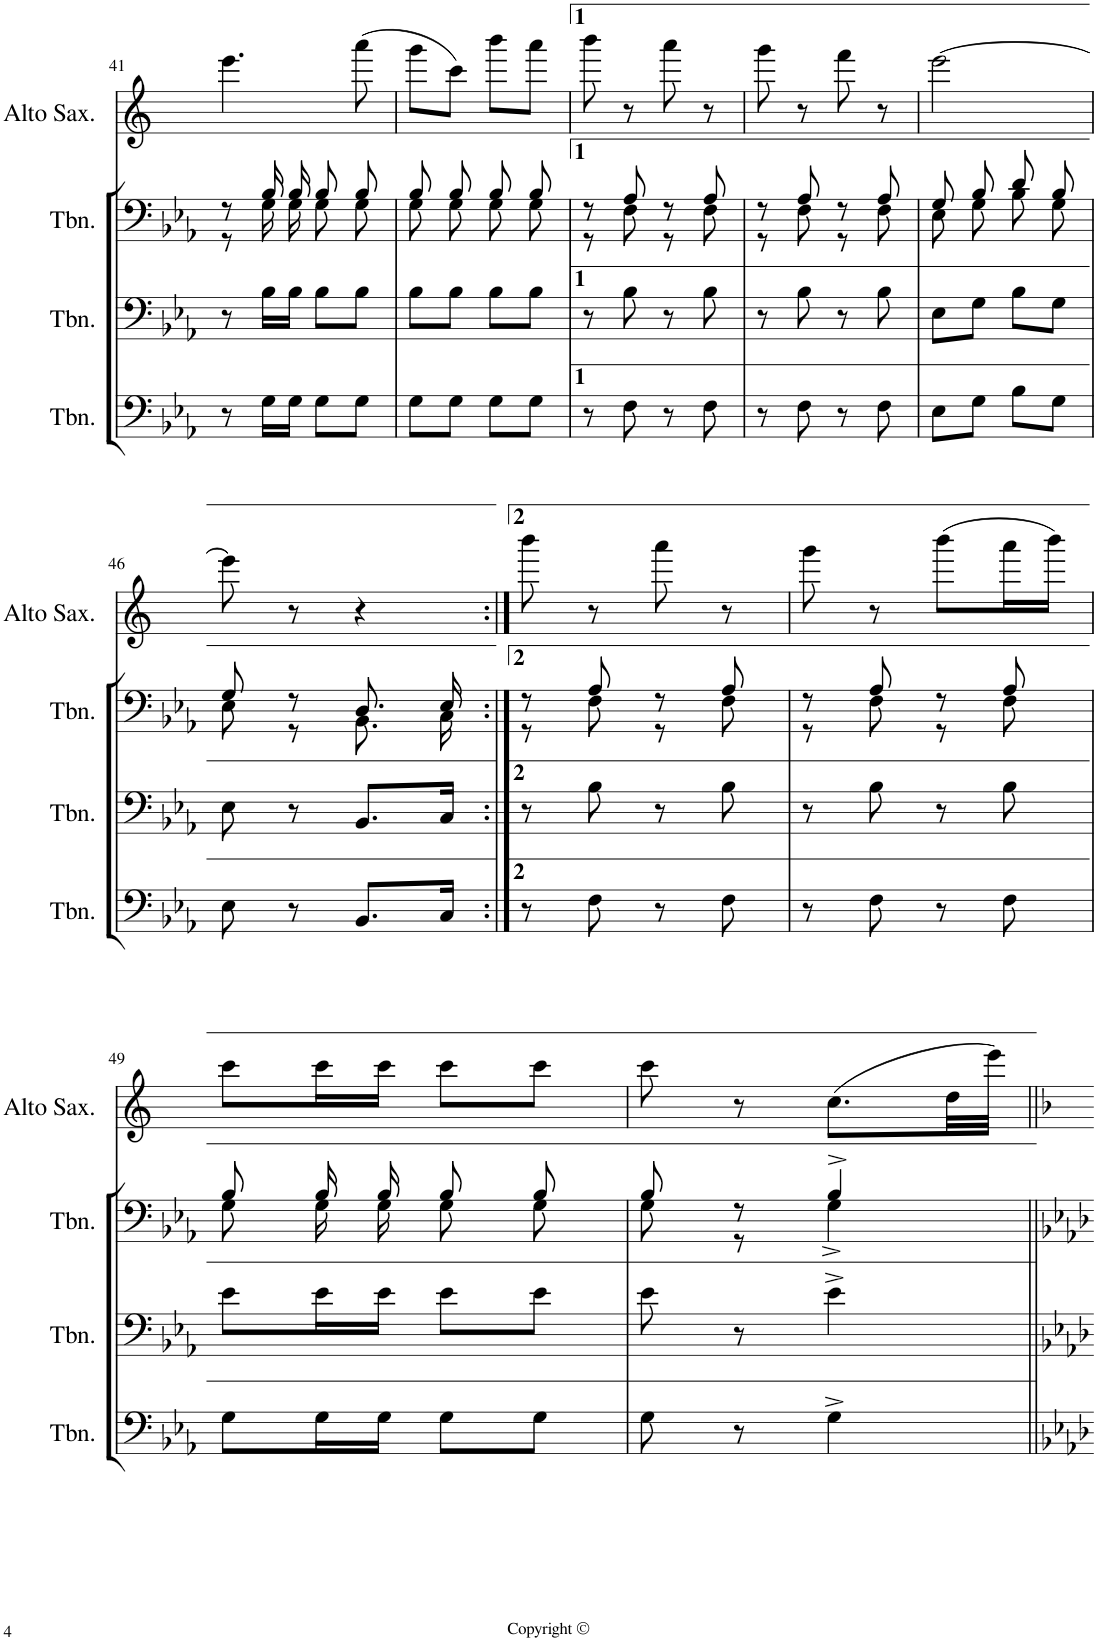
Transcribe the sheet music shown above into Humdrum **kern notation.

**kern	**kern	**kern	**kern
*part4	*part3	*part2	*part1
*staff4	*staff3	*staff2	*staff1
*I"Trombone 2	*I"Trombone 1	*I"Trombone	*I"Alto Saxophone
*I'Tbn.	*I'Tbn.	*I'Tbn.	*I'Alto Sax.
!!LO:PB:g=z
*clefF4	*clefF4	*clefF4	*clefG2
*	*	*	*Trd5c9
*k[b-e-a-]	*k[b-e-a-]	*k[b-e-a-]	*k[]
*M2/4	*M2/4	*M2/4	*M2/4
=41	=41	=41	=41
*	*	*^	*
8r	8r	8r	8r	4.eee\
16G\LL	16B-\LL	16B-/LL	16G\LL	.
16G\JJ	16B-\JJ	16B-/JJ	16G\JJ	.
8G\L	8B-\L	8B-/L	8G\L	.
8G\J	8B-\J	8B-/J	8G\J	(8aaa\
=42	=42	=42	=42	=42
8G\L	8B-\L	8B-/L	8G\L	8ggg\L
8G\J	8B-\J	8B-/J	8G\J	8ccc\J)
8G\L	8B-\L	8B-/L	8G\L	8bbb\L
8G\J	8B-\J	8B-/J	8G\J	8aaa\J
=43	=43	=43	=43	=43
8r	8r	8r	8r	8bbb\
8F\	8B-\	8A-/	8F\	8r
8r	8r	8r	8r	8aaa\
8F\	8B-\	8A-/	8F\	8r
=44	=44	=44	=44	=44
8r	8r	8r	8r	8ggg\
8F\	8B-\	8A-/	8F\	8r
8r	8r	8r	8r	8fff\
8F\	8B-\	8A-/	8F\	8r
=45	=45	=45	=45	=45
8E-\L	8E-\L	8G/L	8E-\L	[2eee\
8G\J	8G\J	8B-/J	8G\J	.
8B-\L	8B-\L	8d/L	8B-\L	.
8G\J	8G\J	8B-/J	8G\J	.
!!LO:LB:g=z
=46	=46	=46	=46	=46
8E-\	8E-\	8G/	8E-\	8eee\]
8r	8r	8r	8r	8r
8.BB-/L	8.BB-/L	8.D/L	8.BB-\L	4r
16C/Jk	16C/Jk	16E-/Jk	16C\Jk	.
=47:|!	=47:|!	=47:|!	=47:|!	=47:|!
8r	8r	8r	8r	8bbb\
8F\	8B-\	8A-/	8F\	8r
8r	8r	8r	8r	8aaa\
8F\	8B-\	8A-/	8F\	8r
=48	=48	=48	=48	=48
8r	8r	8r	8r	8ggg\
8F\	8B-\	8A-/	8F\	8r
8r	8r	8r	8r	(8bbb\L
8F\	8B-\	8A-/	8F\	16aaa\L
.	.	.	.	16bbb\JJ)
!!LO:LB:g=z
=49	=49	=49	=49	=49
8G\L	8e-\L	8B-/L	8G\L	8ccc\L
16G\L	16e-\L	16B-/L	16G\L	16ccc\L
16G\JJ	16e-\JJ	16B-/JJ	16G\JJ	16ccc\JJ
8G\L	8e-\L	8B-/L	8G\L	8ccc\L
8G\J	8e-\J	8B-/J	8G\J	8ccc\J
=50	=50	=50	=50	=50
8G\	8e-\	8B-/	8G\	8ccc\
8r	8r	8r	8r	8r
4G^\	4e-^\	4B-^/	4G^\	(8.cc\L
.	.	.	.	32dd\LL
.	.	.	.	32eee\JJJ)
*	*	*v	*v	*
=||	=||	=||	=||
*-	*-	*-	*-
